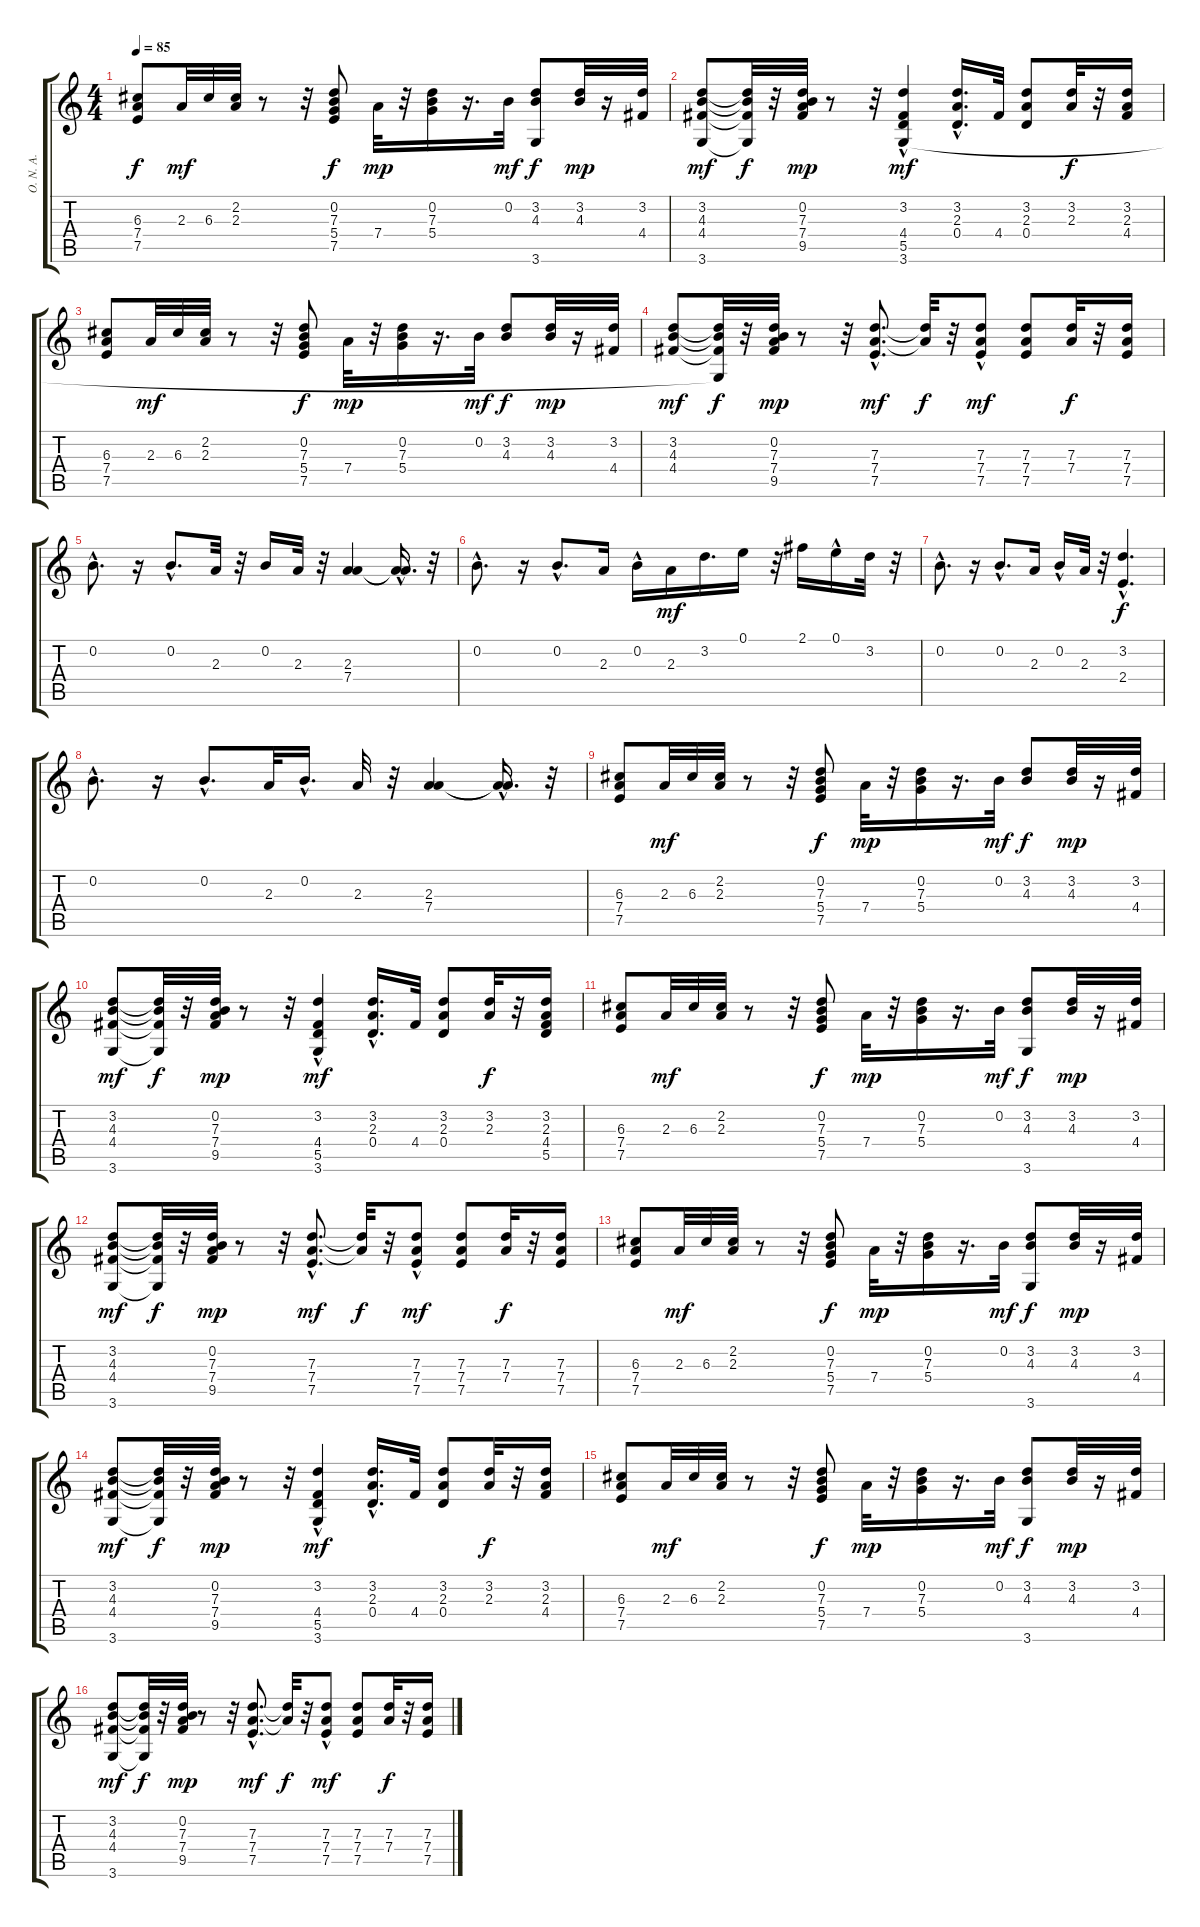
\track ("O. N. A. " "O. N. A. ") {instrument electricguitarclean}
\staff {score tabs}
\tuning (E4 B3 G3 D3 A2 E2) {hide}
\ts (4 4)
\tempo 85
\clef g2
\ks c
(6.3 7.4 7.5).8{dy f} 2.3.32{dy mf} 6.3.32 (2.2 2.3).32 r.8 r.32 (0.2 7.3 5.4 7.5).8{dy f} 7.4.32{dy mp} r.32 (0.2 7.3 5.4).16 r.16{d} 0.2.32{dy mf} (3.2 4.3 3.6).8{dy f} (3.2 4.3).32{dy mp} r.16 (3.2 4.4).32 |
(3.2 4.3 4.4 3.6).8{dy mf} (3.2{t} 4.3{t} 4.4{t} 3.6{t}).32{dy f} r.32 (0.2 7.3 7.4 9.5).32{dy mp} r.8 r.32 (3.2{hac} 4.4 5.5{hac} 3.6{hac}).4{dy mf} (3.2{hac} 2.3{hac} 0.4).16{d} 4.4.32 (3.2 2.3 0.4).8 (3.2 2.3).32{dy f} r.32 (3.2 2.3 4.4).16 |
(6.3 7.4 7.5).8 2.3.32{dy mf} 6.3.32 (2.2 2.3).32 r.8 r.32 (0.2 7.3 5.4 7.5).8{dy f} 7.4.32{dy mp} r.32 (0.2 7.3 5.4).16 r.16{d} 0.2.32{dy mf} (3.2 4.3).8{dy f} (3.2 4.3).32{dy mp} r.16 (3.2 4.4).32 |
(3.2 4.3 4.4).8{dy mf} (3.2{t} 4.3{t} 4.4{t} 3.6{t}).32{dy f} r.32 (0.2 7.3 7.4 9.5).32{dy mp} r.8 r.32 (7.3{hac} 7.4{hac} 7.5{hac}).8{d dy mf} (7.3{t} 7.4{t}).32{dy f} r.32 (7.3{hac} 7.4{hac} 7.5).8{dy mf} (7.3 7.4 7.5).8 (7.3 7.4).32{dy f} r.32 (7.3 7.4 7.5).16 |
0.2{hac}.8{d} r.16 0.2{hac}.8{d} 2.3.32 r.32 0.2.16 2.3.32 r.32 (2.3 7.4).4 (2.3{hac t} 7.4{t}).16{d} r.32 |
0.2{hac}.8{d} r.16 0.2{hac}.8{d} 2.3.16 0.2{hac}.16 2.3.16{dy mf} 3.2.16{d} 0.1.16 r.32 2.1.16 0.1{hac}.16 3.2.32 r.32 |
0.2{hac}.8{d} r.16 0.2{hac}.8{d} 2.3.16 0.2{hac}.16 2.3.32 r.32 (3.2 2.4{hac}).4{d dy f} |
0.2{hac}.8{d} r.16 0.2{hac}.8{d} 2.3.32 0.2{hac}.16{d} 2.3.32 r.32 (2.3 7.4).4 (2.3{hac t} 7.4{hac t}).16{d} r.32 |
(6.3 7.4 7.5).8 2.3.32{dy mf} 6.3.32 (2.2 2.3).32 r.8 r.32 (0.2 7.3 5.4 7.5).8{dy f} 7.4.32{dy mp} r.32 (0.2 7.3 5.4).16 r.16{d} 0.2.32{dy mf} (3.2 4.3).8{dy f} (3.2 4.3).32{dy mp} r.16 (3.2 4.4).32 |
(3.2 4.3 4.4 3.6).8{dy mf} (3.2{t} 4.3{t} 4.4{t} 3.6{t}).32{dy f} r.32 (0.2 7.3 7.4 9.5).32{dy mp} r.8 r.32 (3.2{hac} 4.4 5.5{hac} 3.6{hac}).4{dy mf} (3.2{hac} 2.3{hac} 0.4).16{d} 4.4.32 (3.2 2.3 0.4).8 (3.2 2.3).32{dy f} r.32 (3.2 2.3 4.4 5.5).16 |
(6.3 7.4 7.5).8 2.3.32{dy mf} 6.3.32 (2.2 2.3).32 r.8 r.32 (0.2 7.3 5.4 7.5).8{dy f} 7.4.32{dy mp} r.32 (0.2 7.3 5.4).16 r.16{d} 0.2.32{dy mf} (3.2 4.3 3.6).8{dy f} (3.2 4.3).32{dy mp} r.16 (3.2 4.4).32 |
(3.2 4.3 4.4 3.6).8{dy mf} (3.2{t} 4.3{t} 4.4{t} 3.6{t}).32{dy f} r.32 (0.2 7.3 7.4 9.5).32{dy mp} r.8 r.32 (7.3{hac} 7.4{hac} 7.5{hac}).8{d dy mf} (7.3{t} 7.4{t}).32{dy f} r.32 (7.3{hac} 7.4{hac} 7.5).8{dy mf} (7.3 7.4 7.5).8 (7.3 7.4).32{dy f} r.32 (7.3 7.4 7.5).16 |
(6.3 7.4 7.5).8 2.3.32{dy mf} 6.3.32 (2.2 2.3).32 r.8 r.32 (0.2 7.3 5.4 7.5).8{dy f} 7.4.32{dy mp} r.32 (0.2 7.3 5.4).16 r.16{d} 0.2.32{dy mf} (3.2 4.3 3.6).8{dy f} (3.2 4.3).32{dy mp} r.16 (3.2 4.4).32 |
(3.2 4.3 4.4 3.6).8{dy mf} (3.2{t} 4.3{t} 4.4{t} 3.6{t}).32{dy f} r.32 (0.2 7.3 7.4 9.5).32{dy mp} r.8 r.32 (3.2{hac} 4.4 5.5{hac} 3.6{hac}).4{dy mf} (3.2{hac} 2.3{hac} 0.4).16{d} 4.4.32 (3.2 2.3 0.4).8 (3.2 2.3).32{dy f} r.32 (3.2 2.3 4.4).16 |
(6.3 7.4 7.5).8 2.3.32{dy mf} 6.3.32 (2.2 2.3).32 r.8 r.32 (0.2 7.3 5.4 7.5).8{dy f} 7.4.32{dy mp} r.32 (0.2 7.3 5.4).16 r.16{d} 0.2.32{dy mf} (3.2 4.3 3.6).8{dy f} (3.2 4.3).32{dy mp} r.16 (3.2 4.4).32 |
(3.2 4.3 4.4 3.6).8{dy mf} (3.2{t} 4.3{t} 4.4{t} 3.6{t}).32{dy f} r.32 (0.2 7.3 7.4 9.5).32{dy mp} r.8 r.32 (7.3{hac} 7.4{hac} 7.5{hac}).8{d dy mf} (7.3{t} 7.4{t}).32{dy f} r.32 (7.3{hac} 7.4{hac} 7.5).8{dy mf} (7.3 7.4 7.5).8 (7.3 7.4).32{dy f} r.32 (7.3 7.4 7.5).16
